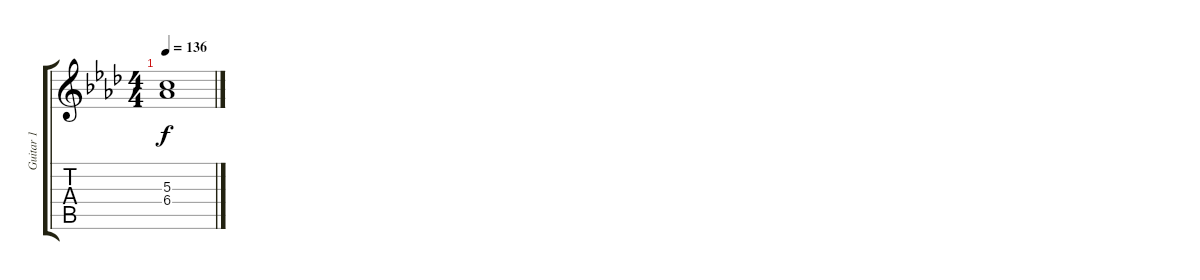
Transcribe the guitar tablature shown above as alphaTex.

\track ("Guitar 1" "Guitar 1") {instrument distortionguitar}
\staff {score tabs}
\tuning (E4 B3 G3 D3 A2 E2) {hide}
\ts (4 4)
\tempo 136
\clef g2
\ks ab
(5.3{t} 6.4{t}).1{dy f}
